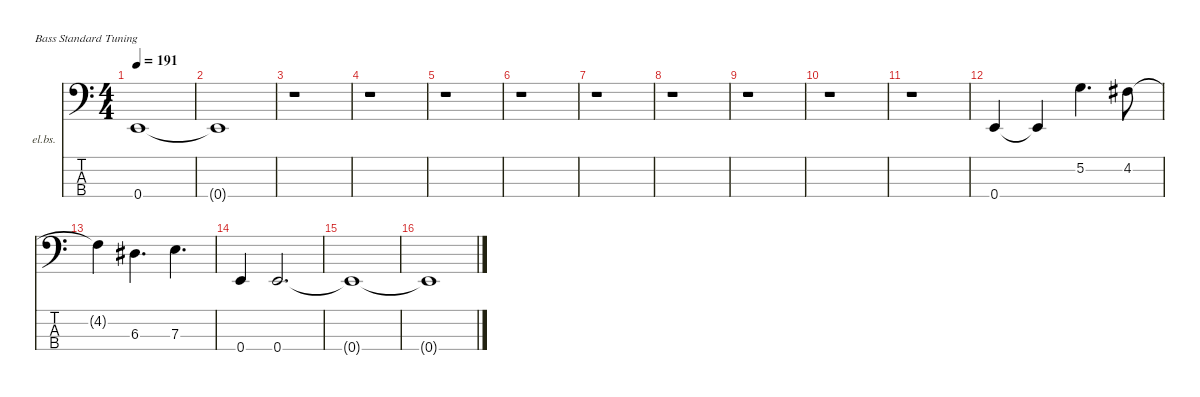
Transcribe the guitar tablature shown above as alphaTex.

\defaultSystemsLayout 4
\hideDynamics
\bracketExtendMode nobrackets
\firstSystemTrackNameOrientation horizontal
\otherSystemsTrackNameOrientation horizontal
\track ("Bass" "el.bs.") {instrument electricbassfinger}
\staff {score tabs}
\tuning (G2 D2 A1 E1)
\ts (4 4)
\tempo 191
\clef f4
\ks c
0.4{t}.1{dy f beam Up} |
0.4{t}.1{beam Up} |
r.1{beam Down} |
r.1{beam Down} |
r.1{beam Down} |
r.1{beam Down} |
r.1{beam Down} |
r.1{beam Down} |
r.1{beam Down} |
r.1{beam Down} |
r.1{beam Down} |
0.4.4{beam Up} 0.4{t}.4{beam Up} 5.2.4{d beam Down} 4.2{acc #}.8{beam Down} |
4.2{t acc #}.4{beam Down} 6.3{acc #}.4{d beam Down} 7.3.4{d beam Down} |
0.4.4{beam Up} 0.4.2{d beam Up} |
0.4{t}.1{beam Up} |
0.4{t}.1{beam Up}
